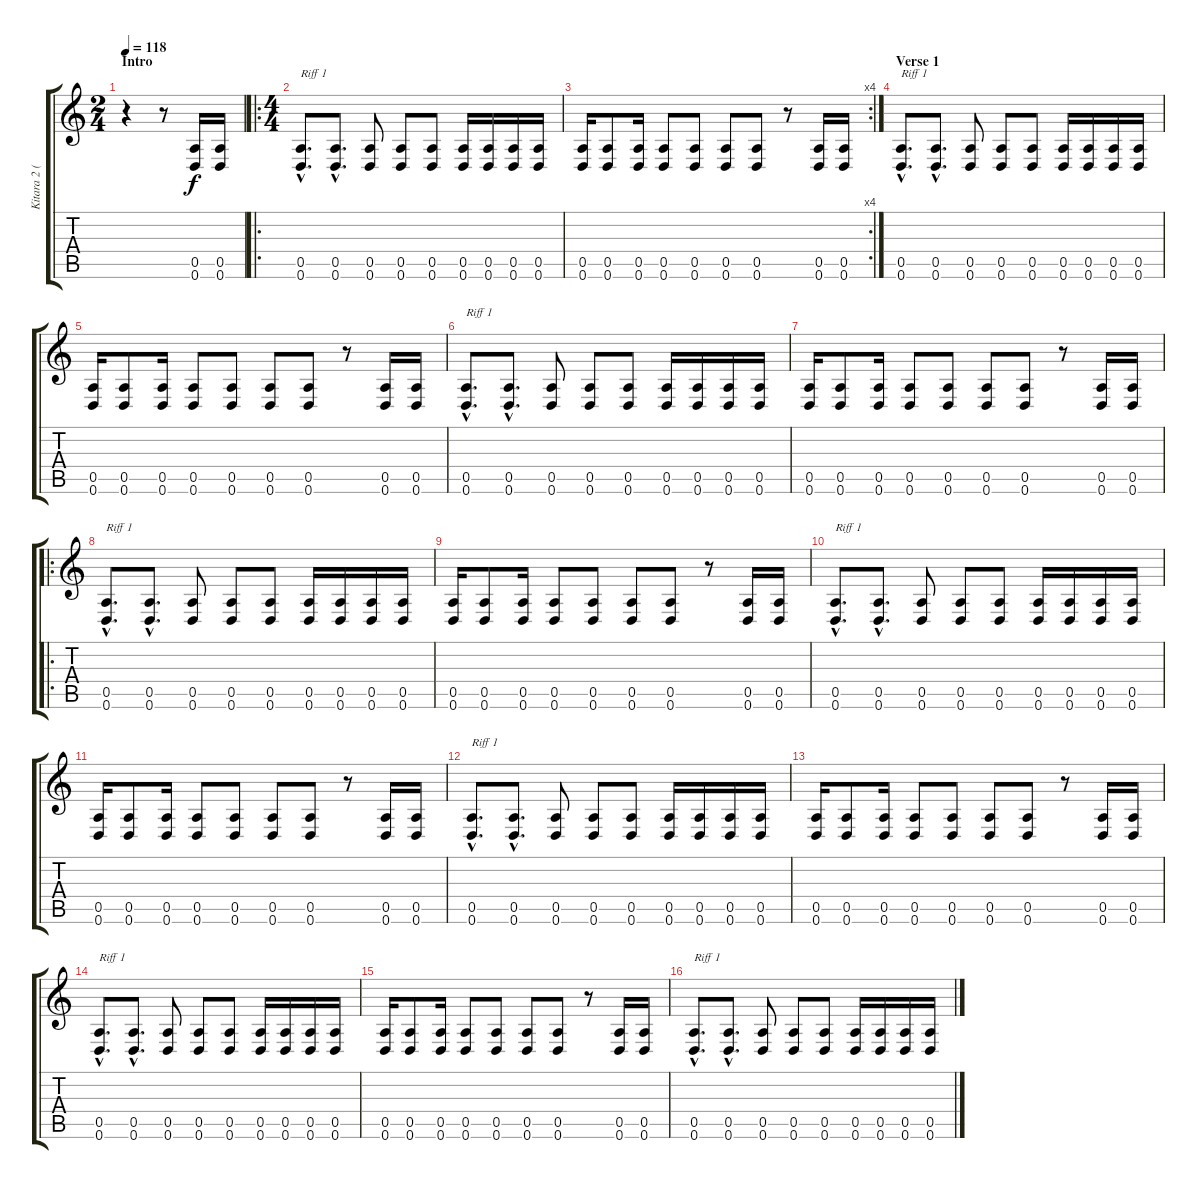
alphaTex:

\track ("Kitara 2 (Tuomo)" "Kitara 2 (") {instrument distortionguitar}
\staff {score tabs}
\tuning (E4 B3 G3 D3 A2 D2) {hide}
\ts (2 4)
\section ("" "Intro")
\tempo 118
\clef g2
\ks c
r.4{dy f instrument distortionguitar} r.8 (0.5 0.6).16 (0.5 0.6).16 |
\ro
\ts (4 4)
(0.5{hac} 0.6{hac}).8{d txt "Riff 1"} (0.5{hac} 0.6{hac}).8{d} (0.5 0.6).8 (0.5 0.6).8 (0.5 0.6).8 (0.5 0.6).16 (0.5 0.6).16 (0.5 0.6).16 (0.5 0.6).16 |
\rc 4
(0.5 0.6).16 (0.5 0.6).8 (0.5 0.6).16 (0.5 0.6).8 (0.5 0.6).8 (0.5 0.6).8 (0.5 0.6).8 r.8 (0.5 0.6).16 (0.5 0.6).16 |
\section ("" "Verse 1")
(0.5{hac} 0.6{hac}).8{d txt "Riff 1"} (0.5{hac} 0.6{hac}).8{d} (0.5 0.6).8 (0.5 0.6).8 (0.5 0.6).8 (0.5 0.6).16 (0.5 0.6).16 (0.5 0.6).16 (0.5 0.6).16 |
(0.5 0.6).16 (0.5 0.6).8 (0.5 0.6).16 (0.5 0.6).8 (0.5 0.6).8 (0.5 0.6).8 (0.5 0.6).8 r.8 (0.5 0.6).16 (0.5 0.6).16 |
(0.5{hac} 0.6{hac}).8{d txt "Riff 1"} (0.5{hac} 0.6{hac}).8{d} (0.5 0.6).8 (0.5 0.6).8 (0.5 0.6).8 (0.5 0.6).16 (0.5 0.6).16 (0.5 0.6).16 (0.5 0.6).16 |
(0.5 0.6).16 (0.5 0.6).8 (0.5 0.6).16 (0.5 0.6).8 (0.5 0.6).8 (0.5 0.6).8 (0.5 0.6).8 r.8 (0.5 0.6).16 (0.5 0.6).16 |
\ro
(0.5{hac} 0.6{hac}).8{d txt "Riff 1"} (0.5{hac} 0.6{hac}).8{d} (0.5 0.6).8 (0.5 0.6).8 (0.5 0.6).8 (0.5 0.6).16 (0.5 0.6).16 (0.5 0.6).16 (0.5 0.6).16 |
(0.5 0.6).16 (0.5 0.6).8 (0.5 0.6).16 (0.5 0.6).8 (0.5 0.6).8 (0.5 0.6).8 (0.5 0.6).8 r.8 (0.5 0.6).16 (0.5 0.6).16 |
(0.5{hac} 0.6{hac}).8{d txt "Riff 1"} (0.5{hac} 0.6{hac}).8{d} (0.5 0.6).8 (0.5 0.6).8 (0.5 0.6).8 (0.5 0.6).16 (0.5 0.6).16 (0.5 0.6).16 (0.5 0.6).16 |
(0.5 0.6).16 (0.5 0.6).8 (0.5 0.6).16 (0.5 0.6).8 (0.5 0.6).8 (0.5 0.6).8 (0.5 0.6).8 r.8 (0.5 0.6).16 (0.5 0.6).16 |
(0.5{hac} 0.6{hac}).8{d txt "Riff 1"} (0.5{hac} 0.6{hac}).8{d} (0.5 0.6).8 (0.5 0.6).8 (0.5 0.6).8 (0.5 0.6).16 (0.5 0.6).16 (0.5 0.6).16 (0.5 0.6).16 |
(0.5 0.6).16 (0.5 0.6).8 (0.5 0.6).16 (0.5 0.6).8 (0.5 0.6).8 (0.5 0.6).8 (0.5 0.6).8 r.8 (0.5 0.6).16 (0.5 0.6).16 |
(0.5{hac} 0.6{hac}).8{d txt "Riff 1"} (0.5{hac} 0.6{hac}).8{d} (0.5 0.6).8 (0.5 0.6).8 (0.5 0.6).8 (0.5 0.6).16 (0.5 0.6).16 (0.5 0.6).16 (0.5 0.6).16 |
(0.5 0.6).16 (0.5 0.6).8 (0.5 0.6).16 (0.5 0.6).8 (0.5 0.6).8 (0.5 0.6).8 (0.5 0.6).8 r.8 (0.5 0.6).16 (0.5 0.6).16 |
(0.5{hac} 0.6{hac}).8{d txt "Riff 1"} (0.5{hac} 0.6{hac}).8{d} (0.5 0.6).8 (0.5 0.6).8 (0.5 0.6).8 (0.5 0.6).16 (0.5 0.6).16 (0.5 0.6).16 (0.5 0.6).16
